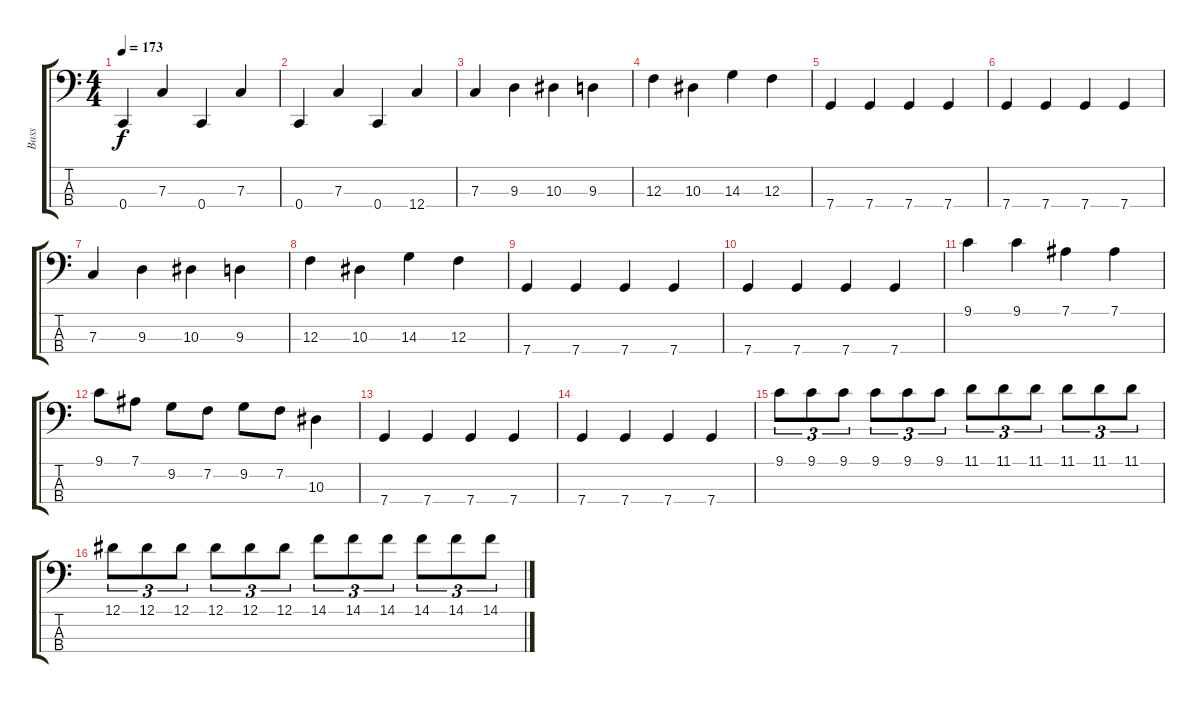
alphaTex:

\track ("Bass" "Bass") {instrument electricbassfinger}
\staff {score tabs}
\tuning (Eb2 Bb1 F1 C1) {hide}
\ts (4 4)
\tempo 173
\clef f4
\ks c
0.4.4{dy f} 7.3.4 0.4.4 7.3.4 |
0.4.4 7.3.4 0.4.4 12.4.4 |
7.3.4 9.3.4 10.3.4 9.3.4 |
12.3.4 10.3.4 14.3.4 12.3.4 |
7.4.4 7.4.4 7.4.4 7.4.4 |
7.4.4 7.4.4 7.4.4 7.4.4 |
7.3.4 9.3.4 10.3.4 9.3.4 |
12.3.4 10.3.4 14.3.4 12.3.4 |
7.4.4 7.4.4 7.4.4 7.4.4 |
7.4.4 7.4.4 7.4.4 7.4.4 |
9.1.4 9.1.4 7.1.4 7.1.4 |
9.1.8 7.1.8 9.2.8 7.2.8 9.2.8 7.2.8 10.3.4 |
7.4.4 7.4.4 7.4.4 7.4.4 |
7.4.4 7.4.4 7.4.4 7.4.4 |
9.1.8{tu (3 2)} 9.1.8{tu (3 2)} 9.1.8{tu (3 2)} 9.1.8{tu (3 2)} 9.1.8{tu (3 2)} 9.1.8{tu (3 2)} 11.1.8{tu (3 2)} 11.1.8{tu (3 2)} 11.1.8{tu (3 2)} 11.1.8{tu (3 2)} 11.1.8{tu (3 2)} 11.1.8{tu (3 2)} |
12.1.8{tu (3 2)} 12.1.8{tu (3 2)} 12.1.8{tu (3 2)} 12.1.8{tu (3 2)} 12.1.8{tu (3 2)} 12.1.8{tu (3 2)} 14.1.8{tu (3 2)} 14.1.8{tu (3 2)} 14.1.8{tu (3 2)} 14.1.8{tu (3 2)} 14.1.8{tu (3 2)} 14.1.8{tu (3 2)}
